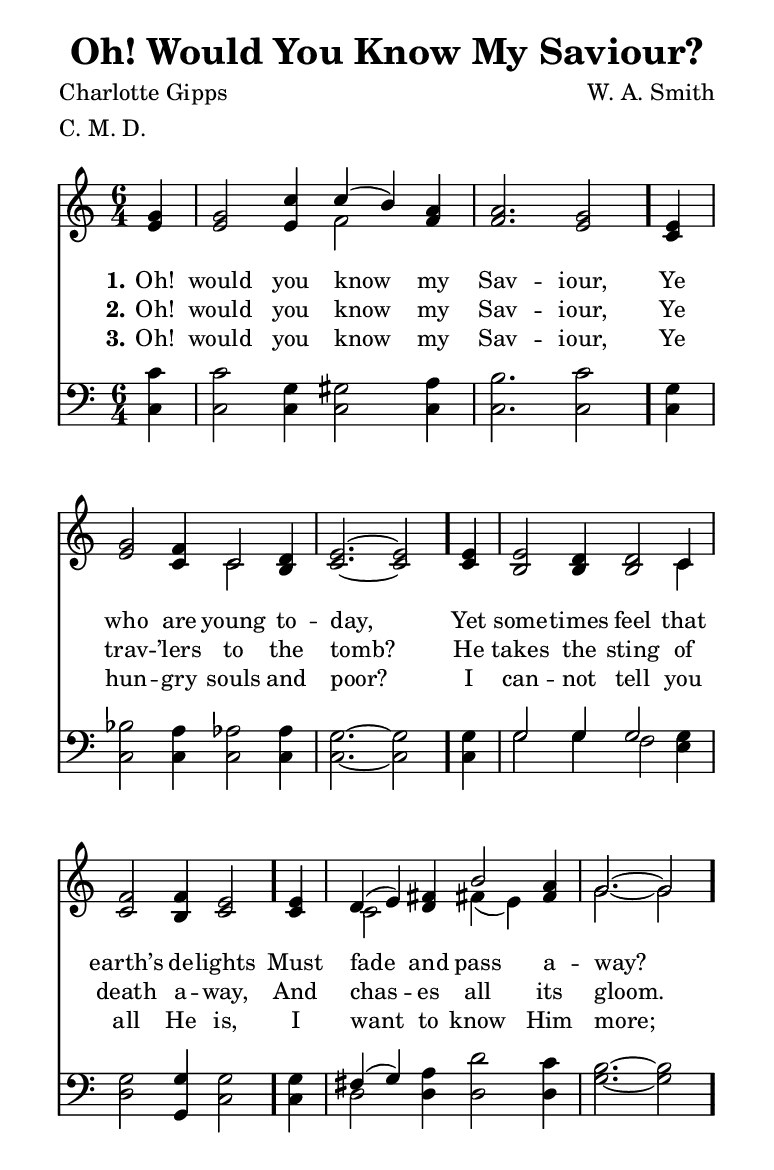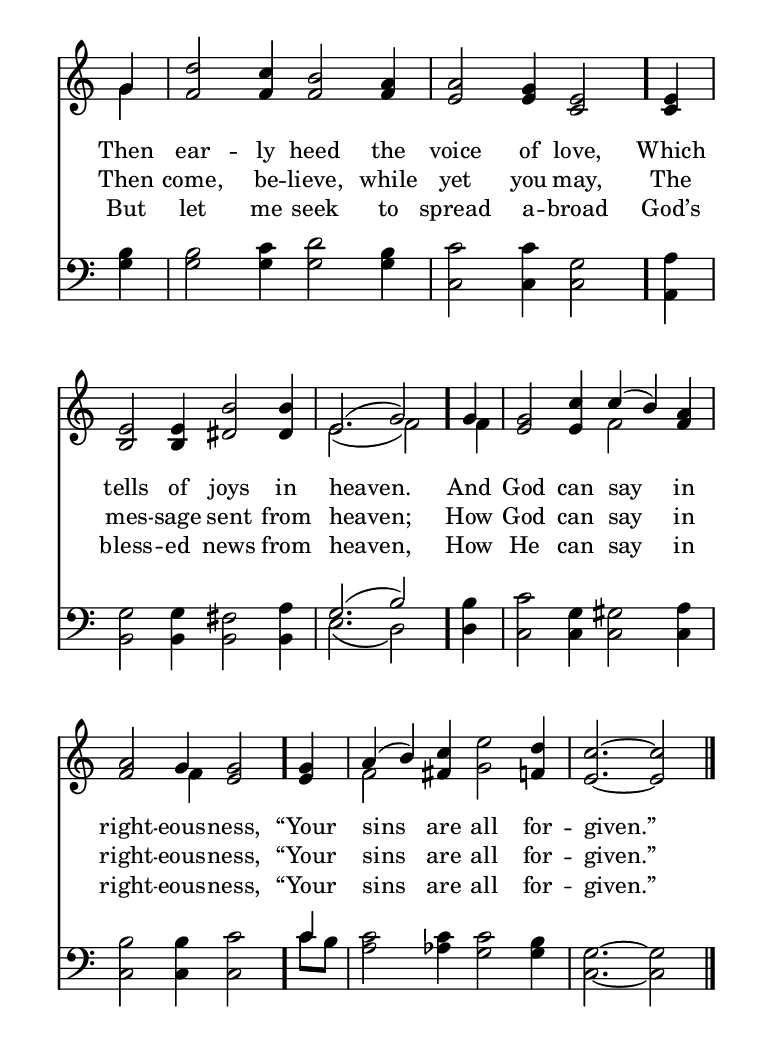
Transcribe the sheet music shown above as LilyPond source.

\include "common/global.ily"
\paper {
  \include "common/paper.ily"
}

\header{
  %children
  hymnnumber = "354"
  title = "Oh! Would You Know My Saviour?" % not found at hymnary.org
  tunename = "Spes Celestis"
  meter = "C. M. D."
  poet = "Charlotte Gipps" % not found at hymnary.org
  composer = "W. A. Smith" % see https://hymnary.org/tune/awake_glad_soul_awake_smith
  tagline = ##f
}

global = {
  \include "common/overrides.ily"
  \override Staff.TimeSignature.style = #'numbered
  \time 6/4
  \override Score.MetronomeMark.transparent = ##t % hide all fermata changes too
  \tempo 4=130
  \key c \major
  \partial 4
  \autoBeamOff
}

notesSoprano = {
\global
\relative c'' {

  g4 | g2 c4 c( b) a | a2. g2
  e4 | g2 f4 c2 d4 | e2. ~ e2 \eogbreak
  e4 | e2 d4 d2 c4 | f2 f4 e2
  e4 | d( e) fis b2 a4 | g2. ~ g2 \eogbreak
  g4 | d'2 c4 b2 a4 | a2 g4 e2
  e4 | e2 e4 b'2 b4 | e,2.( g2) \eogbreak
  g4 | g2 c4 c( b) a | a2 g4 g2
  g4 | a( b) c e2 d4 | c2. ~ c2

  \bar "|."

}
}

notesAlto = {
\global
\relative e' {

  e4 e2 e4 f2 f4 | f2. e2
  c4 | e2 c4 c2 b4 | c2. ~ c2
  c4 | b2 b4 b2 c4 | c2 b4 c2
  c4 | c2 d4 fis!( e) fis | g2. ~ g2
  g4 | f2 f4 f2 f4 | e2 e4 c2
  c4 | b2 b4 dis2 dis4 | e2.( f2)
  f4 | e2 e4 f2 f4 | f2 f4 e2
  e4 | f2 fis4 g2 f4 | e2. ~ e2 % original fails to make last `f4` natural

}
}

notesTenor = {
\global
\relative a {

  c4 | c2 g4 gis2 a4 | b2. c2
  g4 | bes2 a4 aes2 aes4 | g2. ~ g2
  g4 | g2 g4 g2 g4 | g2 g4 g2
  g4 | fis4( g) a d2 c4 | b2. ~ b2
  b4 | b2 c4 d2 b4 | c2 c4 g2
  a4 | g2 g4 fis2 a4 | g2.( b2)
  b4 | c2 g4 gis2 a4 | b2 b4 c2
  c4 | c2 c4 c2 b4 | g2. ~ g2

}
}

notesBass = {
\global
\relative f {

  c4 | c2 c4 c2 c4 | c2. c2
  c4 | c2 c4 c2 c4 | c2. ~ c2
  c4 | g'2 g4 f2 e4 | d2 g,4 c2
  c4 | d2 d4 d2 d4 | g2. ~ g2
  g4 | g2 g4 g2 g4 | c,2 c4 c2
  a4 | b2 b4 b2 b4 | e2.\( d2\) % use phrasing slur to force visibility of slurs in both tenor and bass voices
  d4 | c2 c4 c2 c4 | c2 c4 c2
  c'8[ b] | a2 aes4 g2 g4 | c,2. ~ c2

}
}

wordsA = \lyricmode {
\set stanza = "1."

Oh! would you know my Sav -- iour, \bar "."
Ye who are young to -- day, \bar "."
Yet some -- times feel that earth’s de -- lights \bar "."
Must fade and pass a -- way? \bar "."
Then ear -- ly heed the voice of love, \bar "."
Which tells of joys in heaven. \bar "."
And God can say in right -- eous -- ness, \bar "."
“Your sins are all for -- given.” \bar "."

}

wordsB = \lyricmode {
\set stanza = "2."

Oh! would you know my Sav -- iour,
Ye trav -- ’lers to the tomb?
He takes the sting of death a -- way,
And chas -- es all its gloom.
Then come, be -- lieve, while yet you may,
The mes -- sage sent from heaven;
How God can say in right -- eous -- ness,
“Your sins are all for -- given.”

}

wordsC = \lyricmode {
\set stanza = "3."

Oh! would you know my Sav -- iour,
Ye hun -- gry souls and poor?
I can -- not tell you all He is,
I want to know Him more;
But let me seek to spread a -- broad
God’s bless -- ed news from heaven,
How He can say in right -- eous -- ness,
“Your sins are all for -- given.”

}

\score {
  \context ChoirStaff <<
    \context Staff = upper <<
      \set Staff.autoBeaming = ##f
      \set ChoirStaff.systemStartDelimiter = #'SystemStartBar
      \set ChoirStaff.printPartCombineTexts = ##f
      \partcombine #'(2 . 11) \notesSoprano \notesAlto
      \context NullVoice = sopranos { \voiceOne << \notesSoprano >> }
      \context Lyrics = one   \lyricsto sopranos \wordsA
      \context Lyrics = two   \lyricsto sopranos \wordsB
      \context Lyrics = three \lyricsto sopranos \wordsC
    >>
    \context Staff = men <<
      \set Staff.autoBeaming = ##f
      \clef bass
      \set ChoirStaff.printPartCombineTexts = ##f
      \partcombine #'(2 . 11) \notesTenor \notesBass
    >>
  >>
  \layout {
    \include "common/layout.ily"
  }
  #(cond ((ly:get-option 'eog-midi-permitted) #{ \midi{
    \include "common/midi.ily"
  } #}))
}

\version "2.19.49"  % necessary for upgrading to future LilyPond versions.

% vi:set et ts=2 sw=2 ai nocindent syntax=lilypond:
